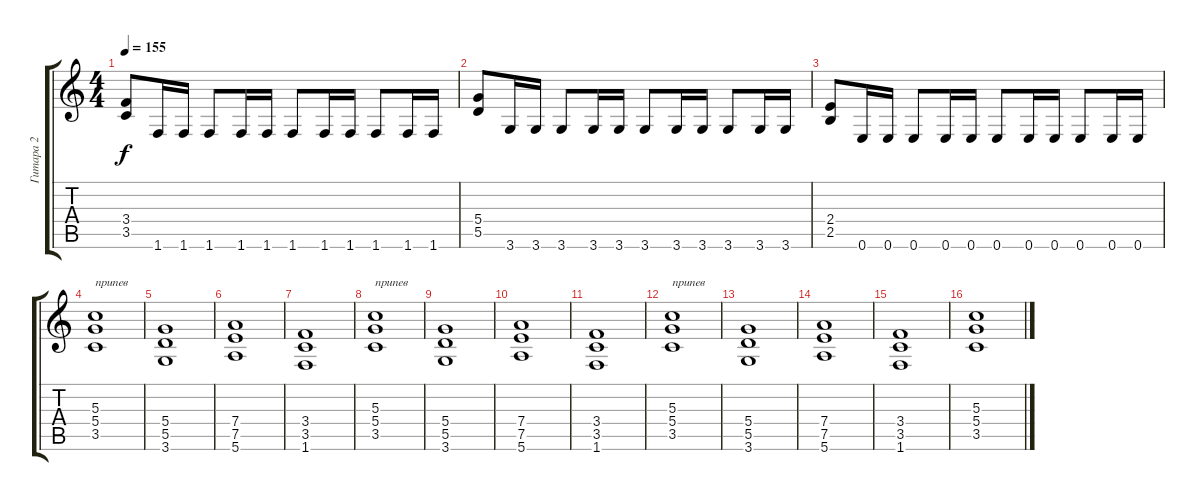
\track ("Гитара 2" "Гитара 2") {instrument distortionguitar}
\staff {score tabs}
\tuning (E4 B3 G3 D3 A2 E2) {hide}
\ts (4 4)
\tempo 155
\clef g2
\ks c
(3.4 3.5).8{dy f} 1.6.16 1.6.16 1.6.8 1.6.16 1.6.16 1.6.8 1.6.16 1.6.16 1.6.8 1.6.16 1.6.16 |
(5.4 5.5).8 3.6.16 3.6.16 3.6.8 3.6.16 3.6.16 3.6.8 3.6.16 3.6.16 3.6.8 3.6.16 3.6.16 |
(2.4 2.5).8 0.6.16 0.6.16 0.6.8 0.6.16 0.6.16 0.6.8 0.6.16 0.6.16 0.6.8 0.6.16 0.6.16 |
(5.3 5.4 3.5).1{txt "припев"} |
(5.4 5.5 3.6).1 |
(7.4 7.5 5.6).1 |
(3.4 3.5 1.6).1 |
(5.3 5.4 3.5).1{txt "припев"} |
(5.4 5.5 3.6).1 |
(7.4 7.5 5.6).1 |
(3.4 3.5 1.6).1 |
(5.3 5.4 3.5).1{txt "припев"} |
(5.4 5.5 3.6).1 |
(7.4 7.5 5.6).1 |
(3.4 3.5 1.6).1 |
(5.3 5.4 3.5).1
